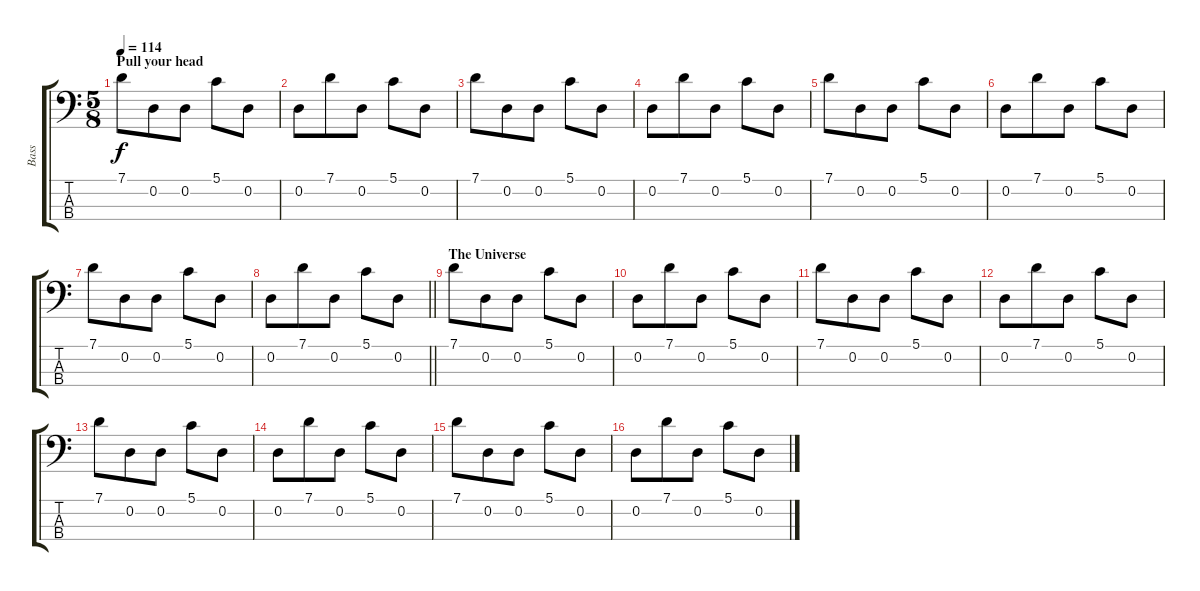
\track ("Bass" "Bass") {instrument electricbassfinger}
\staff {score tabs}
\tuning (G2 D2 A1 D1) {hide}
\ts (5 8)
\section ("" "Pull your head")
\tempo 114
\clef f4
\ks c
7.1.8{dy f volume 13} 0.2.8 0.2.8 5.1.8 0.2.8 |
0.2.8 7.1.8 0.2.8 5.1.8 0.2.8 |
7.1.8 0.2.8 0.2.8 5.1.8 0.2.8 |
0.2.8 7.1.8 0.2.8 5.1.8 0.2.8 |
7.1.8 0.2.8 0.2.8 5.1.8 0.2.8 |
0.2.8 7.1.8 0.2.8 5.1.8 0.2.8 |
7.1.8 0.2.8 0.2.8 5.1.8 0.2.8 |
\barLineRight lightlight
0.2.8 7.1.8 0.2.8 5.1.8 0.2.8 |
\section ("" "The Universe")
7.1.8 0.2.8 0.2.8 5.1.8 0.2.8 |
0.2.8 7.1.8 0.2.8 5.1.8 0.2.8 |
7.1.8 0.2.8 0.2.8 5.1.8 0.2.8 |
0.2.8 7.1.8 0.2.8 5.1.8 0.2.8 |
7.1.8 0.2.8 0.2.8 5.1.8 0.2.8 |
0.2.8 7.1.8 0.2.8 5.1.8 0.2.8 |
7.1.8 0.2.8 0.2.8 5.1.8 0.2.8 |
0.2.8 7.1.8 0.2.8 5.1.8 0.2.8
